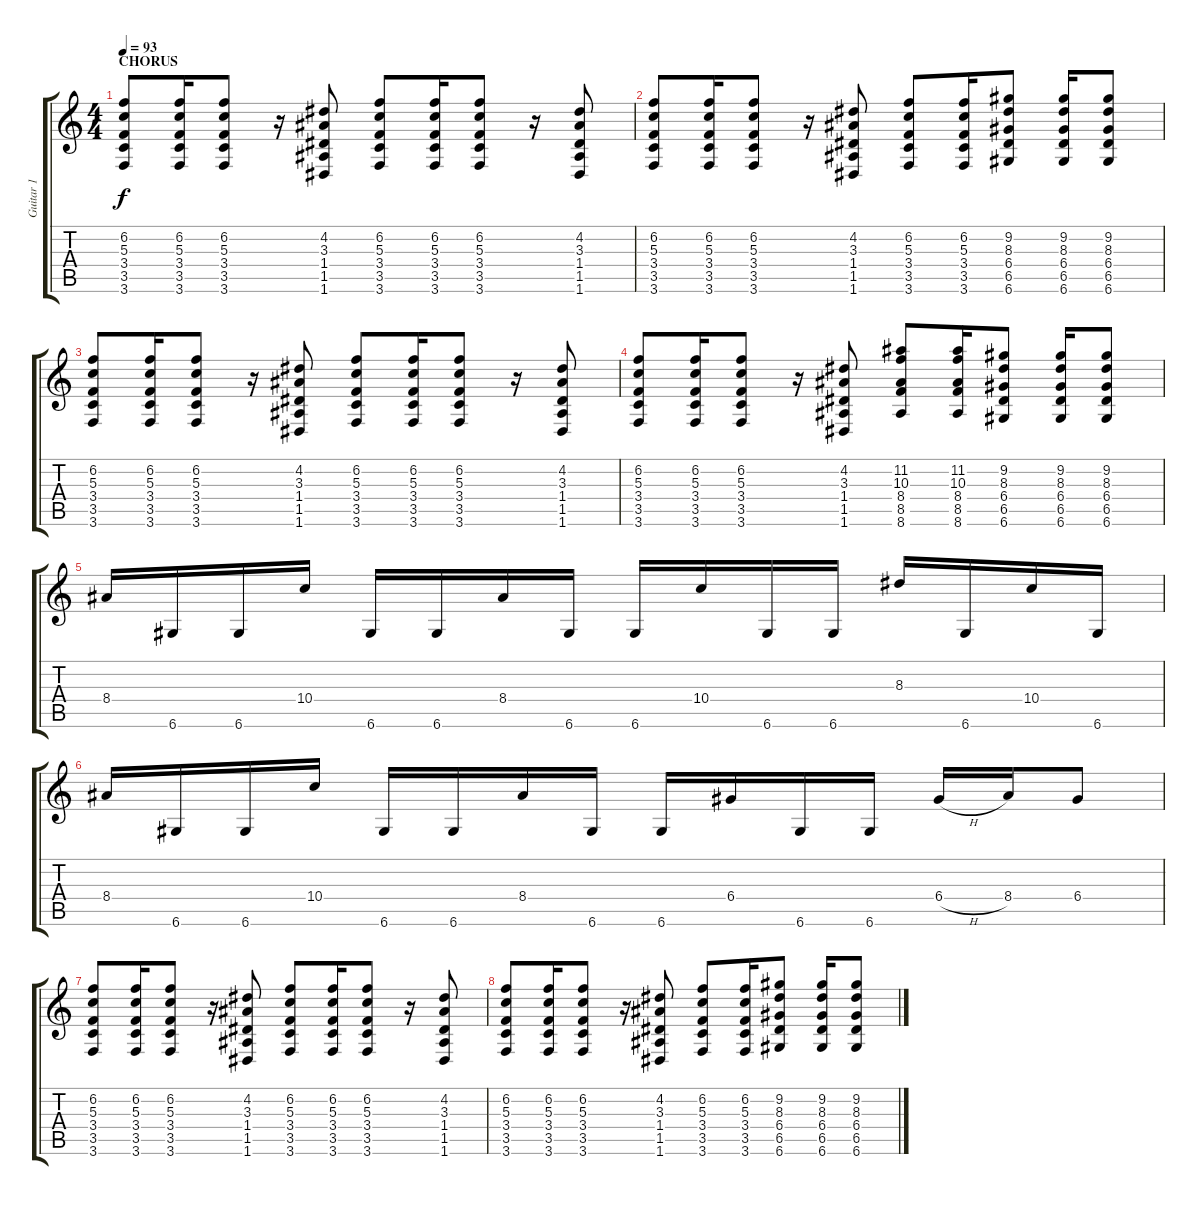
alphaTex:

\track ("Guitar 1" "Guitar 1") {instrument distortionguitar}
\staff {score tabs}
\tuning (E4 B3 G3 D3 A2 D2) {hide}
\ts (4 4)
\section ("" "CHORUS")
\tempo 93
\clef g2
\ks c
(6.2 5.3 3.4 3.5 3.6).8{dy f volume 10 balance 0} (6.2 5.3 3.4 3.5 3.6).16 (6.2 5.3 3.4 3.5 3.6).8 r.16 (4.2 3.3 1.4 1.5 1.6).8 (6.2 5.3 3.4 3.5 3.6).8 (6.2 5.3 3.4 3.5 3.6).16 (6.2 5.3 3.4 3.5 3.6).8 r.16 (4.2 3.3 1.4 1.5 1.6).8 |
(6.2 5.3 3.4 3.5 3.6).8 (6.2 5.3 3.4 3.5 3.6).16 (6.2 5.3 3.4 3.5 3.6).8 r.16 (4.2 3.3 1.4 1.5 1.6).8 (6.2 5.3 3.4 3.5 3.6).8 (6.2 5.3 3.4 3.5 3.6).16 (9.2 8.3 6.4 6.5 6.6).8 (9.2 8.3 6.4 6.5 6.6).16 (9.2 8.3 6.4 6.5 6.6).8 |
(6.2 5.3 3.4 3.5 3.6).8 (6.2 5.3 3.4 3.5 3.6).16 (6.2 5.3 3.4 3.5 3.6).8 r.16 (4.2 3.3 1.4 1.5 1.6).8 (6.2 5.3 3.4 3.5 3.6).8 (6.2 5.3 3.4 3.5 3.6).16 (6.2 5.3 3.4 3.5 3.6).8 r.16 (4.2 3.3 1.4 1.5 1.6).8 |
(6.2 5.3 3.4 3.5 3.6).8 (6.2 5.3 3.4 3.5 3.6).16 (6.2 5.3 3.4 3.5 3.6).8 r.16 (4.2 3.3 1.4 1.5 1.6).8 (11.2 10.3 8.4 8.5 8.6).8 (11.2 10.3 8.4 8.5 8.6).16 (9.2 8.3 6.4 6.5 6.6).8 (9.2 8.3 6.4 6.5 6.6).16 (9.2 8.3 6.4 6.5 6.6).8 |
8.4.16{volume 15} 6.6.16 6.6.16 10.4.16 6.6.16 6.6.16 8.4.16 6.6.16 6.6.16 10.4.16 6.6.16 6.6.16 8.3.16 6.6.16 10.4.16 6.6.16 |
8.4.16 6.6.16 6.6.16 10.4.16 6.6.16 6.6.16 8.4.16 6.6.16 6.6.16 6.4.16 6.6.16 6.6.16 6.4{h}.16 8.4.16 6.4.8 |
(6.2 5.3 3.4 3.5 3.6).8{volume 10} (6.2 5.3 3.4 3.5 3.6).16 (6.2 5.3 3.4 3.5 3.6).8 r.16 (4.2 3.3 1.4 1.5 1.6).8 (6.2 5.3 3.4 3.5 3.6).8 (6.2 5.3 3.4 3.5 3.6).16 (6.2 5.3 3.4 3.5 3.6).8 r.16 (4.2 3.3 1.4 1.5 1.6).8 |
(6.2 5.3 3.4 3.5 3.6).8 (6.2 5.3 3.4 3.5 3.6).16 (6.2 5.3 3.4 3.5 3.6).8 r.16 (4.2 3.3 1.4 1.5 1.6).8 (6.2 5.3 3.4 3.5 3.6).8 (6.2 5.3 3.4 3.5 3.6).16 (9.2 8.3 6.4 6.5 6.6).8 (9.2 8.3 6.4 6.5 6.6).16 (9.2 8.3 6.4 6.5 6.6).8
